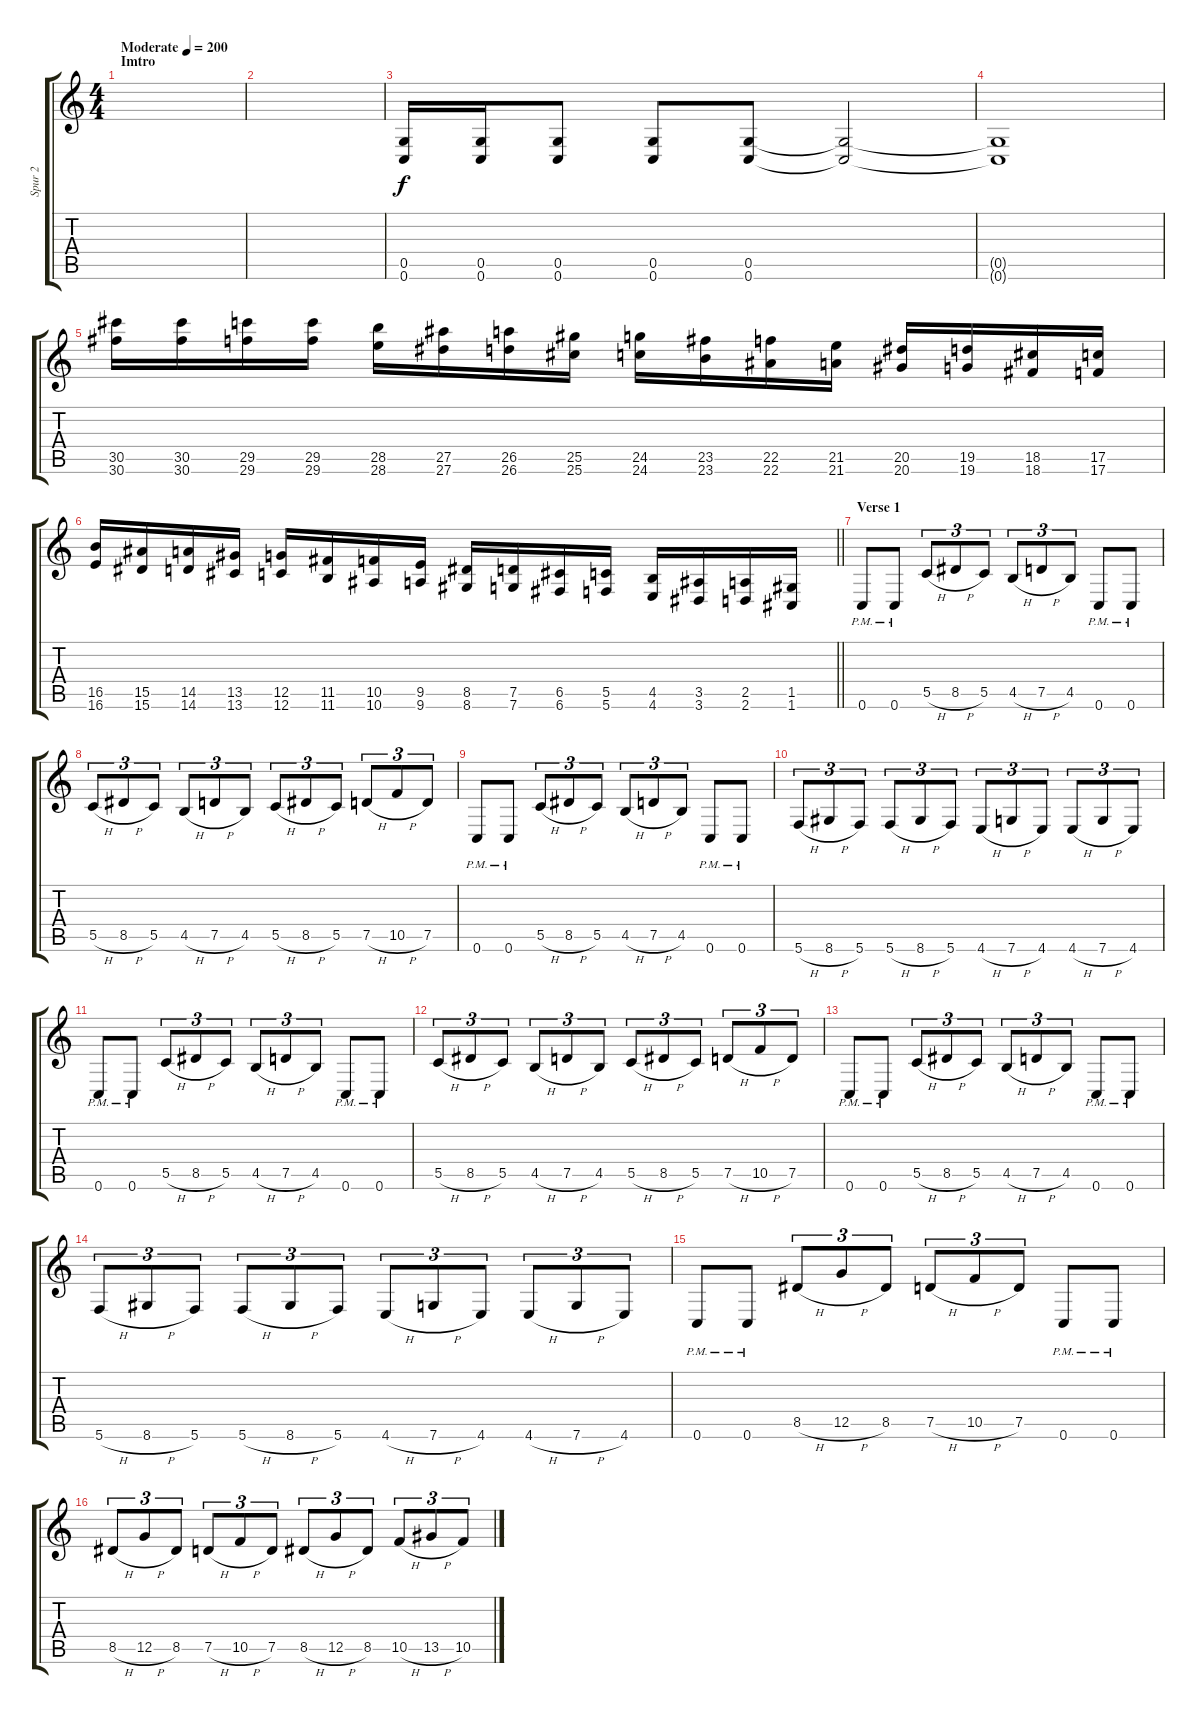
\track ("Spur 2" "Spur 2") {instrument distortionguitar}
\staff {score tabs}
\tuning (D4 A3 F3 C3 G2 C2) {hide}
\ts (4 4)
\section ("" "Imtro")
\tempo (200 "Moderate")
\clef g2
\ks c
|
|
(0.5 0.6).16 (0.5 0.6).16 (0.5 0.6).8 (0.5 0.6).8 (0.5 0.6).8 (0.5{t} 0.6{t}).2 |
(0.5{t} 0.6{t}).1 |
(30.5 30.6).16{instrument guitarfretnoise} (30.5 30.6).16 (29.5 29.6).16 (29.5 29.6).16 (28.5 28.6).16 (27.5 27.6).16 (26.5 26.6).16 (25.5 25.6).16 (24.5 24.6).16 (23.5 23.6).16 (22.5 22.6).16 (21.5 21.6).16 (20.5 20.6).16 (19.5 19.6).16 (18.5 18.6).16 (17.5 17.6).16 |
\barLineRight lightlight
(16.5 16.6).16 (15.5 15.6).16 (14.5 14.6).16 (13.5 13.6).16 (12.5 12.6).16 (11.5 11.6).16 (10.5 10.6).16 (9.5 9.6).16 (8.5 8.6).16 (7.5 7.6).16 (6.5 6.6).16 (5.5 5.6).16 (4.5 4.6).16 (3.5 3.6).16 (2.5 2.6).16 (1.5 1.6).16 |
\section ("" "Verse 1")
0.6{pm}.8{instrument distortionguitar} 0.6{pm}.8 5.5{h}.8{tu (3 2)} 8.5{h}.8{tu (3 2)} 5.5.8{tu (3 2)} 4.5{h}.8{tu (3 2)} 7.5{h}.8{tu (3 2)} 4.5.8{tu (3 2)} 0.6{pm}.8 0.6{pm}.8 |
5.5{h}.8{tu (3 2)} 8.5{h}.8{tu (3 2)} 5.5.8{tu (3 2)} 4.5{h}.8{tu (3 2)} 7.5{h}.8{tu (3 2)} 4.5.8{tu (3 2)} 5.5{h}.8{tu (3 2)} 8.5{h}.8{tu (3 2)} 5.5.8{tu (3 2)} 7.5{h}.8{tu (3 2)} 10.5{h}.8{tu (3 2)} 7.5.8{tu (3 2)} |
0.6{pm}.8 0.6{pm}.8 5.5{h}.8{tu (3 2)} 8.5{h}.8{tu (3 2)} 5.5.8{tu (3 2)} 4.5{h}.8{tu (3 2)} 7.5{h}.8{tu (3 2)} 4.5.8{tu (3 2)} 0.6{pm}.8 0.6{pm}.8 |
5.6{h}.8{tu (3 2)} 8.6{h}.8{tu (3 2)} 5.6.8{tu (3 2)} 5.6{h}.8{tu (3 2)} 8.6{h}.8{tu (3 2)} 5.6.8{tu (3 2)} 4.6{h}.8{tu (3 2)} 7.6{h}.8{tu (3 2)} 4.6.8{tu (3 2)} 4.6{h}.8{tu (3 2)} 7.6{h}.8{tu (3 2)} 4.6.8{tu (3 2)} |
0.6{pm}.8 0.6{pm}.8 5.5{h}.8{tu (3 2)} 8.5{h}.8{tu (3 2)} 5.5.8{tu (3 2)} 4.5{h}.8{tu (3 2)} 7.5{h}.8{tu (3 2)} 4.5.8{tu (3 2)} 0.6{pm}.8 0.6{pm}.8 |
5.5{h}.8{tu (3 2)} 8.5{h}.8{tu (3 2)} 5.5.8{tu (3 2)} 4.5{h}.8{tu (3 2)} 7.5{h}.8{tu (3 2)} 4.5.8{tu (3 2)} 5.5{h}.8{tu (3 2)} 8.5{h}.8{tu (3 2)} 5.5.8{tu (3 2)} 7.5{h}.8{tu (3 2)} 10.5{h}.8{tu (3 2)} 7.5.8{tu (3 2)} |
0.6{pm}.8 0.6{pm}.8 5.5{h}.8{tu (3 2)} 8.5{h}.8{tu (3 2)} 5.5.8{tu (3 2)} 4.5{h}.8{tu (3 2)} 7.5{h}.8{tu (3 2)} 4.5.8{tu (3 2)} 0.6{pm}.8 0.6{pm}.8 |
5.6{h}.8{tu (3 2)} 8.6{h}.8{tu (3 2)} 5.6.8{tu (3 2)} 5.6{h}.8{tu (3 2)} 8.6{h}.8{tu (3 2)} 5.6.8{tu (3 2)} 4.6{h}.8{tu (3 2)} 7.6{h}.8{tu (3 2)} 4.6.8{tu (3 2)} 4.6{h}.8{tu (3 2)} 7.6{h}.8{tu (3 2)} 4.6.8{tu (3 2)} |
0.6{pm}.8 0.6{pm}.8 8.5{h}.8{tu (3 2)} 12.5{h}.8{tu (3 2)} 8.5.8{tu (3 2)} 7.5{h}.8{tu (3 2)} 10.5{h}.8{tu (3 2)} 7.5.8{tu (3 2)} 0.6{pm}.8 0.6{pm}.8 |
8.5{h}.8{tu (3 2)} 12.5{h}.8{tu (3 2)} 8.5.8{tu (3 2)} 7.5{h}.8{tu (3 2)} 10.5{h}.8{tu (3 2)} 7.5.8{tu (3 2)} 8.5{h}.8{tu (3 2)} 12.5{h}.8{tu (3 2)} 8.5.8{tu (3 2)} 10.5{h}.8{tu (3 2)} 13.5{h}.8{tu (3 2)} 10.5.8{tu (3 2)}
